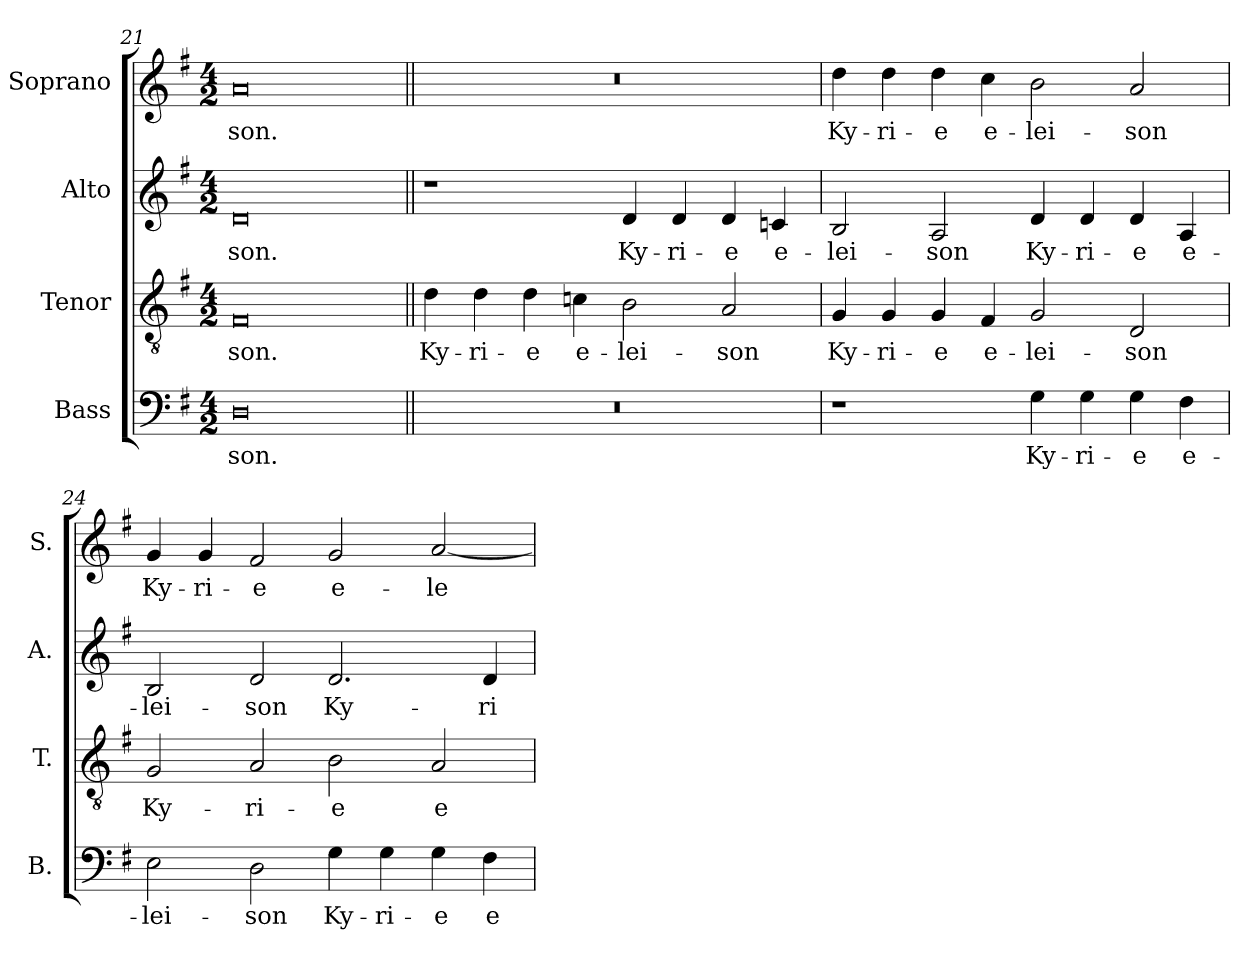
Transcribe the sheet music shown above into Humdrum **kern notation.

**kern	**text	**kern	**text	**kern	**text	**kern	**text
*part4	*part4	*part3	*part3	*part2	*part2	*part1	*part1
*staff4	*staff4	*staff3	*staff3	*staff2	*staff2	*staff1	*staff1
*I"Bass	*	*I"Tenor	*	*I"Alto	*	*I"Soprano	*
*I'B.	*	*I'T.	*	*I'A.	*	*I'S.	*
*clefF4	*	*clefGv2	*	*clefG2	*	*clefG2	*
*	*	*ITrd7c12	*	*	*	*	*
*k[f#]	*	*k[f#]	*	*k[f#]	*	*k[f#]	*
*G:	*	*G:	*	*G:	*	*G:	*
*M4/2	*	*M4/2	*	*M4/2	*	*M4/2	*
=21	=21	=21	=21	=21	=21	=21	=21
!	!LO:LY:b:color=#000000	!	!	!	!	!	!
!	!	!	!LO:LY:b:color=#000000	!	!	!	!
!	!	!	!	!	!LO:LY:b:color=#000000	!	!
!	!	!	!	!	!	!	!LO:LY:b:color=#000000
0Di	-son.	0FF#i	-son.	0di	-son.	0ai	-son.
!!LO:PB:g=z
=22||	=22||	=22||	=22||	=22||	=22||	=22||	=22||
!LO:N:vis=1	!	!	!	!	!	!	!
!	!	!	!LO:LY:b:color=#000000	!	!	!LO:N:vis=1	!
0r	.	4Di\	Ky-	1r	.	0r	.
!	!	!	!LO:LY:b:color=#000000	!	!	!	!
.	.	4Di\	-ri-	.	.	.	.
!	!	!	!LO:LY:b:color=#000000	!	!	!	!
.	.	4Di\	-e	.	.	.	.
!	!	!	!LO:LY:b:color=#000000	!	!	!	!
.	.	4Cni\	e-	.	.	.	.
!	!	!	!LO:LY:b:color=#000000	!	!	!	!
!	!	!	!	!	!LO:LY:b:color=#000000	!	!
.	.	2BBi\	-lei-	4di/	Ky-	.	.
!	!	!	!	!	!LO:LY:b:color=#000000	!	!
.	.	.	.	4di/	-ri-	.	.
!	!	!	!LO:LY:b:color=#000000	!	!	!	!
!	!	!	!	!	!LO:LY:b:color=#000000	!	!
.	.	2AAi/	-son	4di/	-e	.	.
!	!	!	!	!	!LO:LY:b:color=#000000	!	!
.	.	.	.	4cni/	e-	.	.
=23	=23	=23	=23	=23	=23	=23	=23
!	!	!	!LO:LY:b:color=#000000	!	!	!	!
!	!	!	!	!	!LO:LY:b:color=#000000	!	!
!	!	!	!	!	!	!	!LO:LY:b:color=#000000
1r	.	4GGi/	Ky-	2Bi/	-lei-	4ddi\	Ky-
!	!	!	!LO:LY:b:color=#000000	!	!	!	!
!	!	!	!	!	!	!	!LO:LY:b:color=#000000
.	.	4GGi/	-ri-	.	.	4ddi\	-ri-
!	!	!	!LO:LY:b:color=#000000	!	!	!	!
!	!	!	!	!	!LO:LY:b:color=#000000	!	!
!	!	!	!	!	!	!	!LO:LY:b:color=#000000
.	.	4GGi/	-e	2Ai/	-son	4ddi\	-e
!	!	!	!LO:LY:b:color=#000000	!	!	!	!
!	!	!	!	!	!	!	!LO:LY:b:color=#000000
.	.	4FF#i/	e-	.	.	4cci\	e-
!	!LO:LY:b:color=#000000	!	!	!	!	!	!
!	!	!	!LO:LY:b:color=#000000	!	!	!	!
!	!	!	!	!	!LO:LY:b:color=#000000	!	!
!	!	!	!	!	!	!	!LO:LY:b:color=#000000
4Gi\	Ky-	2GGi/	-lei-	4di/	Ky-	2bi\	-lei-
!	!LO:LY:b:color=#000000	!	!	!	!	!	!
!	!	!	!	!	!LO:LY:b:color=#000000	!	!
4Gi\	-ri-	.	.	4di/	-ri-	.	.
!	!LO:LY:b:color=#000000	!	!	!	!	!	!
!	!	!	!LO:LY:b:color=#000000	!	!	!	!
!	!	!	!	!	!LO:LY:b:color=#000000	!	!
!	!	!	!	!	!	!	!LO:LY:b:color=#000000
4Gi\	-e	2DDi/	-son	4di/	-e	2ai/	-son
!	!LO:LY:b:color=#000000	!	!	!	!	!	!
!	!	!	!	!	!LO:LY:b:color=#000000	!	!
4F#i\	e-	.	.	4Ai/	e-	.	.
=24	=24	=24	=24	=24	=24	=24	=24
!	!LO:LY:b:color=#000000	!	!	!	!	!	!
!	!	!	!LO:LY:b:color=#000000	!	!	!	!
!	!	!	!	!	!LO:LY:b:color=#000000	!	!
!	!	!	!	!	!	!	!LO:LY:b:color=#000000
2Ei\	-lei-	2GGi/	Ky-	2Bi/	-lei-	4gi/	Ky-
!	!	!	!	!	!	!	!LO:LY:b:color=#000000
.	.	.	.	.	.	4gi/	-ri-
!	!LO:LY:b:color=#000000	!	!	!	!	!	!
!	!	!	!LO:LY:b:color=#000000	!	!	!	!
!	!	!	!	!	!LO:LY:b:color=#000000	!	!
!	!	!	!	!	!	!	!LO:LY:b:color=#000000
2Di\	-son	2AAi/	-ri-	2di/	-son	2f#i/	-e
!	!LO:LY:b:color=#000000	!	!	!	!	!	!
!	!	!	!LO:LY:b:color=#000000	!	!	!	!
!	!	!	!	!	!LO:LY:b:color=#000000	!	!
!	!	!	!	!	!	!	!LO:LY:b:color=#000000
4Gi\	Ky-	2BBi\	-e	2.di/	Ky-	2gi/	e-
!	!LO:LY:b:color=#000000	!	!	!	!	!	!
4Gi\	-ri-	.	.	.	.	.	.
!	!LO:LY:b:color=#000000	!	!	!	!	!	!
!	!	!	!LO:LY:b:color=#000000	!	!	!	!
!	!	!	!	!	!	!	!LO:LY:b:color=#000000
4Gi\	-e	2AAi/	e-	.	.	[2ai/	-le-
!	!LO:LY:b:color=#000000	!	!	!	!	!	!
!	!	!	!	!	!LO:LY:b:color=#000000	!	!
4F#i\	e-	.	.	4di/	-ri-	.	.
=	=	=	=	=	=	=	=
*-	*-	*-	*-	*-	*-	*-	*-
